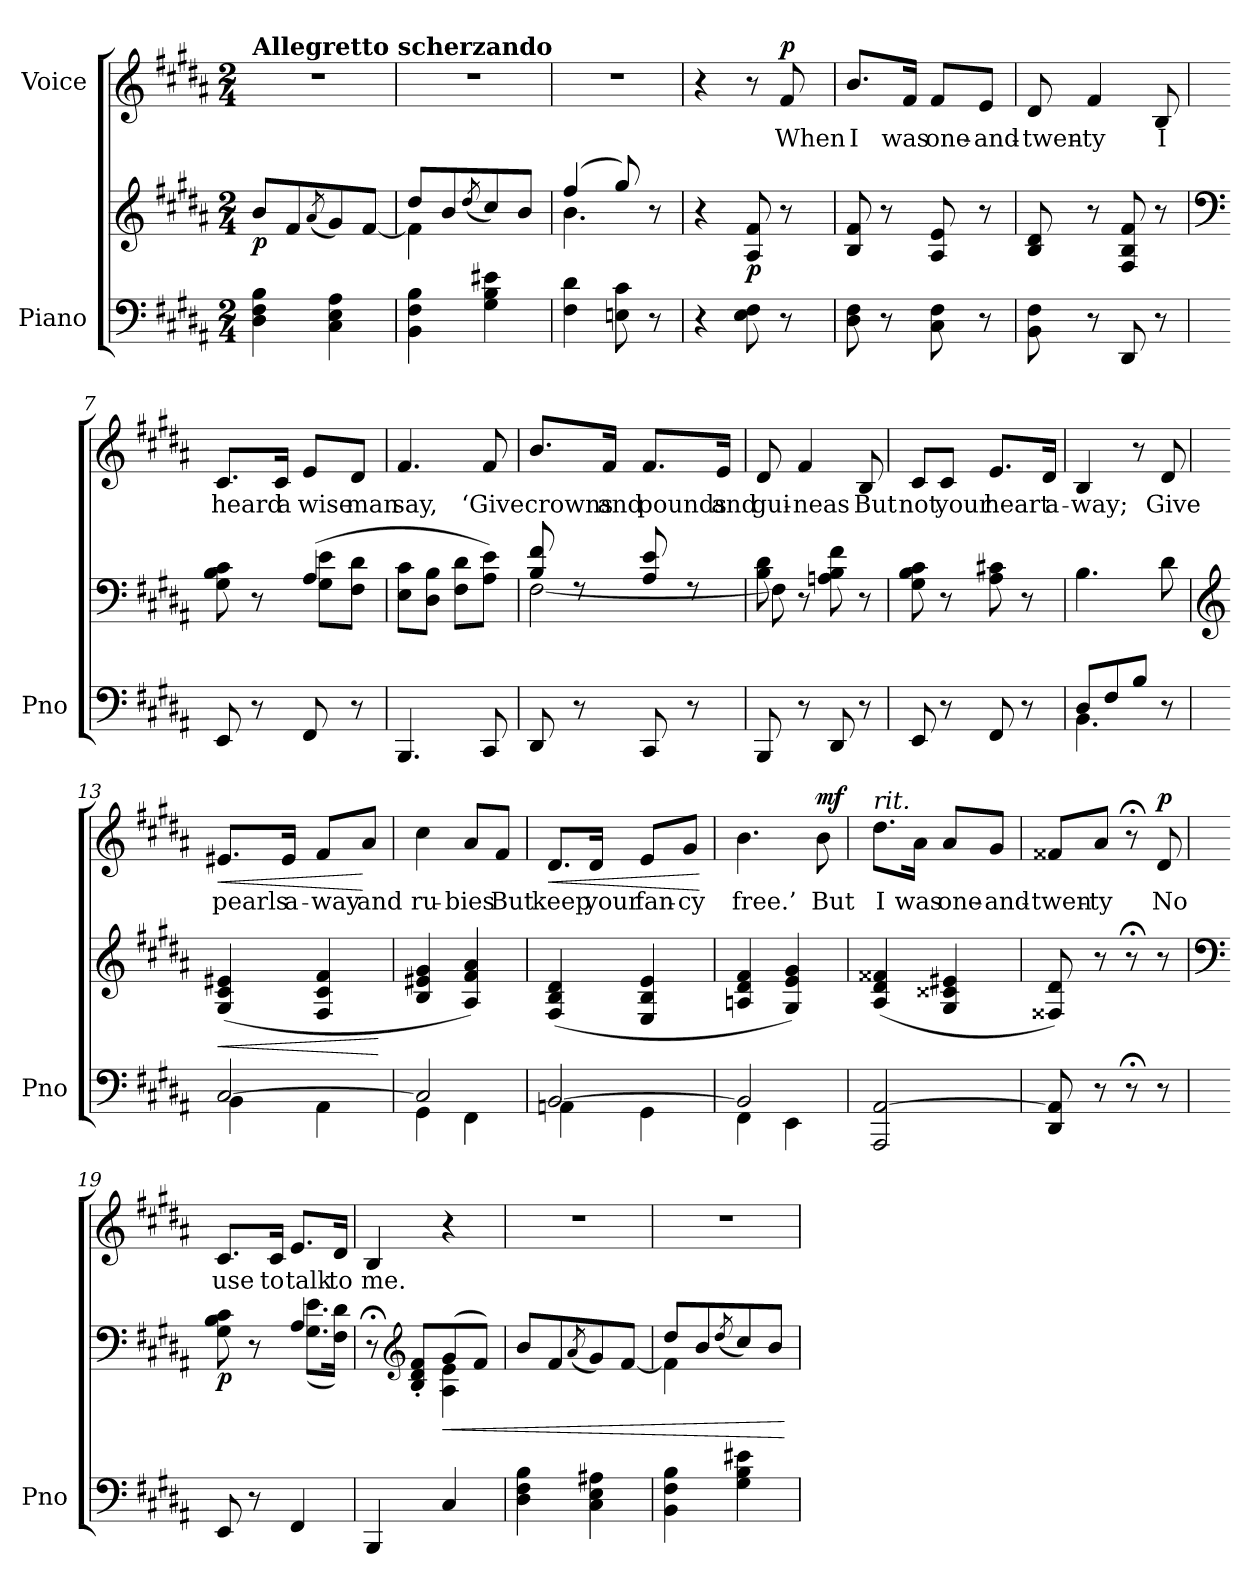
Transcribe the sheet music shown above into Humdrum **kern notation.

**kern	**kern	**dynam	**kern	**text	**dynam
*part2	*part2	*part2	*part1	*part1	*part1
*staff3	*staff2	*staff2/3	*staff1	*staff1	*staff1
*I"Piano	*	*	*I"Voice	*	*
*I'Pno	*	*	*	*	*
*clefF4	*clefG2	*	*clefG2	*	*
*k[f#c#g#d#a#]	*k[f#c#g#d#a#]	*	*k[f#c#g#d#a#]	*	*
*M2/4	*M2/4	*	*M2/4	*	*
=1	=1	=1	=1	=1	=1
!	!	!	!LO:TX:a:B:t=Allegretto scherzando	!	!
!	!	!LO:DY:b	!	!	!
4D#\ 4F#\ 4B\	8b/L	p	2r	.	.
.	8f#/	.	.	.	.
.	(<8qa#/	.	.	.	.
4C#\ 4E\ 4A#\	8g#/)	.	.	.	.
.	[8f#/J	.	.	.	.
=2	=2	=2	=2	=2	=2
*	*^	*	*	*	*
4BB\ 4F#\ 4B\	8dd#/L	4f#\]	.	2r	.	.
.	8b/	.	.	.	.	.
.	(<8qdd#/	.	.	.	.	.
4G#\ 4B\ 4e#X\	8cc#/)	4ryy	.	.	.	.
.	8b/J	.	.	.	.	.
=3	=3	=3	=3	=3	=3	=3
4F#\ 4d#\	(>4ff#/	4.b\	.	2r	.	.
8En\ 8c#\	8gg#/)	.	.	.	.	.
8r	8r	8ryy	.	.	.	.
*	*v	*v	*	*	*	*
=4	=4	=4	=4	=4	=4
4r	4r	.	4r	.	.
!	!	!LO:DY:b	!	!	!
8E\ 8F#\	8A#/ 8f#/	p	8r	.	.
!	!	!	!	!LO:LY:b	!LO:DY:a
8r	8r	.	8f#/	When	p
!!LO:LB:g=z
=5	=5	=5	=5	=5	=5
!	!	!	!	!LO:LY:b	!
8D#\ 8F#\	8B/ 8f#/	.	8.b/L	I	.
8r	8r	.	.	.	.
!	!	!	!	!LO:LY:b	!
.	.	.	16f#/Jk	was	.
!	!	!	!	!LO:LY:b	!
8C#\ 8F#\	8A#/ 8e/	.	8f#/L	one-	.
!	!	!	!	!LO:LY:b	!
8r	8r	.	8e/J	-and-	.
=6	=6	=6	=6	=6	=6
!	!	!	!	!LO:LY:b	!
8BB\ 8F#\	8B/ 8d#/	.	8d#/	-twen-	.
!	!	!	!	!LO:LY:b	!
8r	8r	.	4f#/	-ty	.
8DD#/	8F#/ 8B/ 8f#/	.	.	.	.
!	!	!	!	!LO:LY:b	!
8r	8r	.	8B/	I	.
=7	=7	=7	=7	=7	=7
*	*clefF4	*	*	*	*
*	*^	*	*	*	*
!	!	!	!	!	!LO:LY:b	!
8EE/	8G#\ 8B\ 8c#\	4ryy	.	8.c#/L	heard	.
8r	8r	.	.	.	.	.
!	!	!	!	!	!LO:LY:b	!
.	.	.	.	16c#/Jk	a	.
!	!	!	!	!	!LO:LY:b	!
8FF#/	(>4A#/	8G#\ 8e\L	.	8e/L	wise	.
!	!	!	!	!	!LO:LY:b	!
8r	.	8F#\ 8d#\J	.	8d#/J	man	.
=8	=8	=8	=8	=8	=8	=8
!	!	!	!	!	!LO:LY:b	!
*	*v	*v	*	*	*	*
4.BBB/	8E\ 8c#\L	.	4.f#/	say,	.
.	8D#\ 8B\J	.	.	.	.
.	8F#\ 8d#\L	.	.	.	.
!	!	!	!	!LO:LY:b	!
8CC#/	8A#\ 8e\J)	.	8f#/	‘Give	.
!!LO:LB:g=z
=9	=9	=9	=9	=9	=9
*	*^	*	*	*	*
!	!	!	!	!	!LO:LY:b	!
8DD#/	8B/ 8f#/	[2F#\	.	8.b/L	crowns	.
8r	8rF	.	.	.	.	.
!	!	!	!	!	!LO:LY:b	!
.	.	.	.	16f#/Jk	and	.
!	!	!	!	!	!LO:LY:b	!
8CC#/	8A#/ 8e/	.	.	8.f#/L	pounds	.
8r	8rF	.	.	.	.	.
!	!	!	!	!	!LO:LY:b	!
.	.	.	.	16e/Jk	and	.
=10	=10	=10	=10	=10	=10	=10
!	!	!	!	!	!LO:LY:b	!
8BBB/	8B\ 8d#\	8F#]	.	8d#/	gui-	.
!	!	!	!	!	!LO:LY:b	!
8r	8r	4.ryy	.	4f#/	-neas	.
8DD#/	8An\ 8B\ 8f#\	.	.	.	.	.
!	!	!	!	!	!LO:LY:b	!
8r	8r	.	.	8B/	But	.
*	*v	*v	*	*	*	*
=11	=11	=11	=11	=11	=11
!	!	!	!	!LO:LY:b	!
8EE/	8G#\ 8B\ 8c#\	.	8c#/L	not	.
!	!	!	!	!LO:LY:b	!
8r	8r	.	8c#/J	your	.
!	!	!	!	!LO:LY:b	!
8FF#/	8A#\ 8c#X\	.	8.e/L	heart	.
8r	8r	.	.	.	.
!	!	!	!	!LO:LY:b	!
.	.	.	16d#/Jk	a-	.
=12	=12	=12	=12	=12	=12
*^	*	*	*	*	*
!	!	!	!	!	!LO:LY:b	!
8D#/L	4.BB\	4.B\	.	4B/	-way;	.
8F#/	.	.	.	.	.	.
8B/J	.	.	.	8r	.	.
!	!	!	!	!	!LO:LY:b	!
8r	8ryy	8d#\	.	8d#/	Give	.
!!LO:PB:g=z
=13	=13	=13	=13	=13	=13	=13
*	*	*clefG2	*	*	*	*
!	!	!	!LO:HP:b	!	!LO:LY:b	!LO:HP:b
[2C#/	4BB\	(>4G#/ 4c#/ 4e#X/	<	8.e#X/L	pearls	<
!	!	!	!	!	!LO:LY:b	!
.	.	.	.	16e#/Jk	a-	.
!	!	!	!	!	!LO:LY:b	!
.	4AA#\	4F#/ 4c#/ 4f#/	.	8f#/L	-way	.
!	!	!	!	!	!LO:LY:b	!
.	.	.	.	8a#/J	and	[
*v	*v	*	*	*	*	*
.	.	[	.	.	.
=14	=14	=14	=14	=14	=14
*^	*	*	*	*	*
!	!	!	!	!	!LO:LY:b	!
2C#/]	4GG#\	4B/ 4e#X/ 4g#/	.	4cc#\	ru-	.
!	!	!	!	!	!LO:LY:b	!
.	4FF#\	4A#/ 4f#/ 4a#/)	.	8a#/L	-bies	.
!	!	!	!	!	!LO:LY:b	!
.	.	.	.	8f#/J	But	.
=15	=15	=15	=15	=15	=15	=15
!	!	!	!	!	!LO:LY:b	!LO:HP:b
[2BB/	4AAn\	(>4F#/ 4B/ 4d#/	.	8.d#/L	keep	<
!	!	!	!	!	!LO:LY:b	!
.	.	.	.	16d#/Jk	your	.
!	!	!	!	!	!LO:LY:b	!
.	4GG#\	4E/ 4B/ 4e/	.	8e/L	fan-	.
!	!	!	!	!	!LO:LY:b	!
.	.	.	.	8g#/J	-cy	.
*v	*v	*	*	*	*	*
.	.	.	.	.	[
=16	=16	=16	=16	=16	=16
*^	*	*	*	*	*
!	!	!	!	!	!LO:LY:b	!
2BB/]	4FF#\	4An/ 4d#/ 4f#/	.	4.b\	free.’	.
.	4EE\	4G#/ 4e/ 4g#/)	.	.	.	.
!	!	!	!	!	!LO:LY:b	!LO:DY:a
.	.	.	.	8b\	But	mf
*v	*v	*	*	*	*	*
!!LO:LB:g=z
=17	=17	=17	=17	=17	=17
*	*	*	*MM110	*	*
!	!	!	!LO:TX:a:i:t=rit.	!	!
!	!	!	!	!LO:LY:b	!
2AAA#/ [2AA#/	(>4A#/ 4d#/ 4f##X/	.	8.dd#\L	I	.
!	!	!	!	!LO:LY:b	!
.	.	.	16a#\Jk	was	.
!	!	!	!	!LO:LY:b	!
.	4G#/ 4c##X/ 4e#X/	.	8a#/L	one-	.
!	!	!	!	!LO:LY:b	!
.	.	.	8g#/J	-and-	.
=18	=18	=18	=18	=18	=18
!	!	!	!	!LO:LY:b	!
8DD#/ 8AA#/]	8F##X/ 8d#/)	.	8f##X/L	-twen-	.
!	!	!	!	!LO:LY:b	!
8r	8r	.	8a#/J	-ty	.
8r;<	8r;<	.	8r;<	.	.
*	*	*	*MM100	*	*
!	!	!	!	!LO:LY:b	!LO:DY:a
8r	8r	.	8d#/	No	p
=19	=19	=19	=19	=19	=19
*	*clefF4	*	*	*	*
*	*^	*	*	*	*
!	!	!	!LO:DY:b	!	!LO:LY:b	!
8EE/	8G#\ 8B\ 8c#\	4ryy	p	8.c#/L	use	.
8r	8r	.	.	.	.	.
!	!	!	!	!	!LO:LY:b	!
.	.	.	.	16c#/Jk	to	.
!	!	!	!	!	!LO:LY:b	!
4FF#/	4A#/	(>8.G#\ 8.e\L	.	8.e/L	talk	.
!	!	!	!	!	!LO:LY:b	!
.	.	16F#\ 16d#\Jk)	.	16d#/Jk	to	.
=20	=20	=20	=20	=20	=20	=20
!	!	!	!	!	!LO:LY:b	!
*	*	*	*	*^	*	*
4BBB/	8r;<	4ryy	.	4B/	8ryy	me.	.
*	*clefG2	*	*	*	*	*	*
*	*	*	*	*MM116	*	*	*
.	8B/' 8d#/' 8f#/'L	.	.	.	4.ryy	.	.
!	!	!	!LO:HP:b	!	!	!	!
4C#/	(>8g#/	4A#\ 4e\	<	4r	.	.	.
.	8f#/J)	.	.	.	.	.	.
*	*v	*v	*	*	*	*	*
*	*	*	*v	*v	*	*
!!LO:LB:g=z
=21	=21	=21	=21	=21	=21
4D#\ 4F#\ 4B\	8b/L	.	2r	.	.
.	8f#/	.	.	.	.
.	(<8qa#/	.	.	.	.
4C#\ 4E\ 4A#X\	8g#/)	.	.	.	.
.	[8f#/J	.	.	.	.
=22	=22	=22	=22	=22	=22
*	*^	*	*	*	*
4BB\ 4F#\ 4B\	8dd#/L	4f#\]	.	2r	.	.
.	8b/	.	.	.	.	.
.	(<8qdd#/	.	.	.	.	.
4G#\ 4B\ 4e#X\	8cc#/)	4ryy	.	.	.	.
.	8b/J	.	.	.	.	.
*	*v	*v	*	*	*	*
.	.	[	.	.	.
=	=	=	=	=	=
*-	*-	*-	*-	*-	*-
